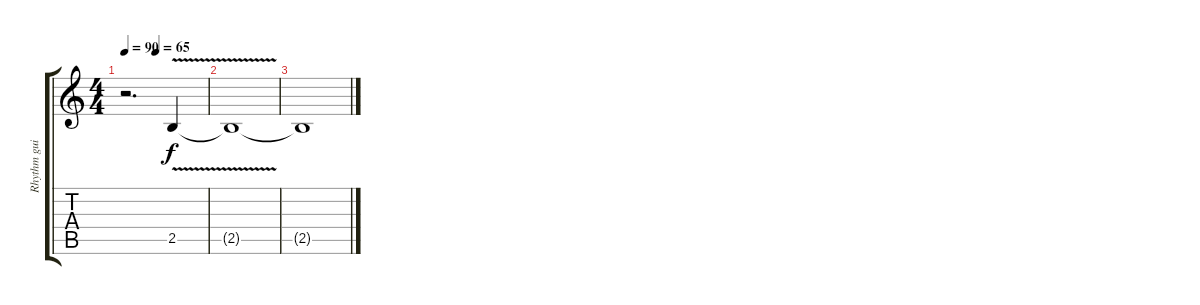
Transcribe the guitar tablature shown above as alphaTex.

\track ("Rhythm guitar" "Rhythm gui") {instrument overdrivenguitar}
\staff {score tabs}
\tuning (E4 B3 G3 D3 A2 E2) {hide}
\ts (4 4)
\tempo 90
\tempo (65 0.375)
\clef g2
\ks c
r.2{d dy f} 2.5{v}.4 |
2.5{t}.1 |
2.5{t}.1
